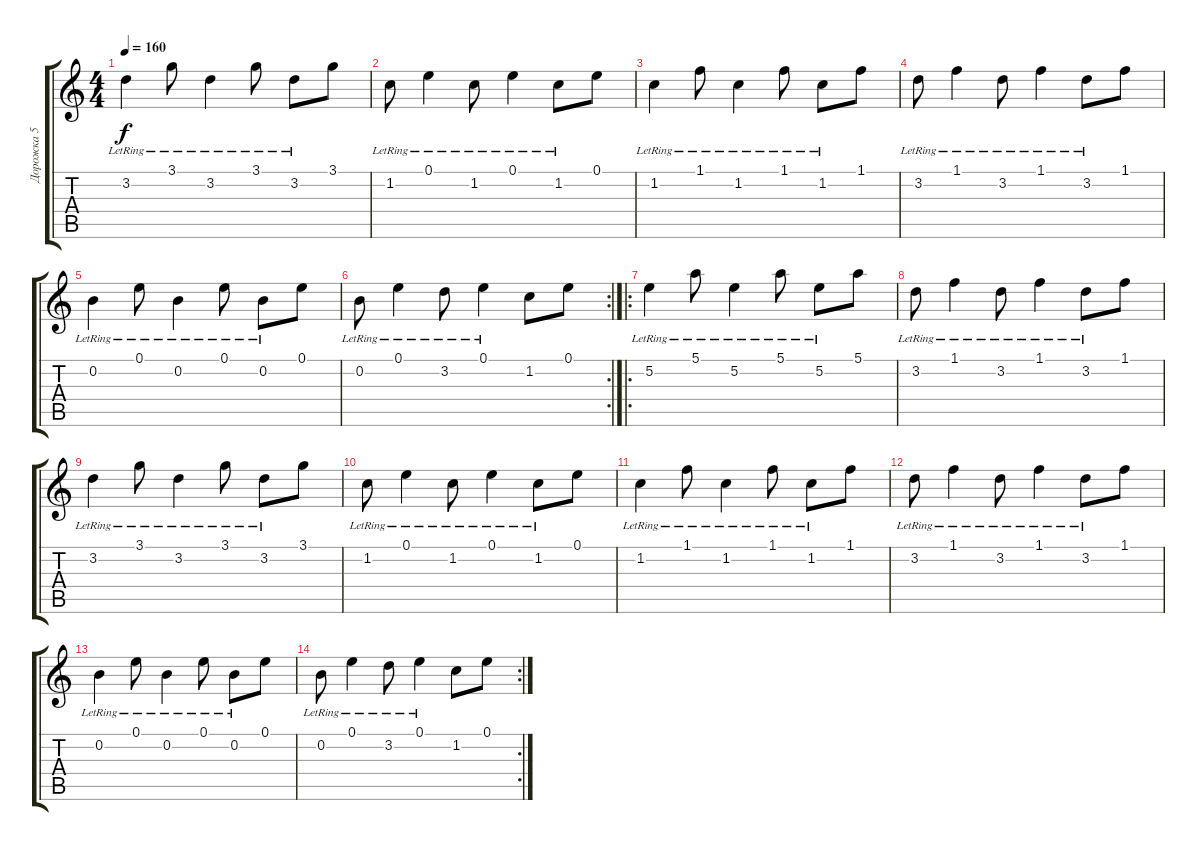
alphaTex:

\track ("Дорожка 5" "Дорожка 5") {instrument acousticguitarsteel}
\staff {score tabs}
\tuning (E4 B3 G3 D3 A2 E2) {hide}
\ts (4 4)
\tempo 160
\clef g2
\ks c
3.2{lr}.4{dy f} 3.1{lr}.8 3.2{lr}.4 3.1{lr}.8 3.2{lr}.8 3.1.8 |
1.2{lr}.8 0.1{lr}.4 1.2{lr}.8 0.1{lr}.4 1.2{lr}.8 0.1.8 |
1.2{lr}.4 1.1{lr}.8 1.2{lr}.4 1.1{lr}.8 1.2{lr}.8 1.1.8 |
3.2{lr}.8 1.1{lr}.4 3.2{lr}.8 1.1{lr}.4 3.2{lr}.8 1.1.8 |
0.2{lr}.4 0.1{lr}.8 0.2{lr}.4 0.1{lr}.8 0.2{lr}.8 0.1.8 |
\rc 2
0.2{lr}.8 0.1{lr}.4 3.2{lr}.8 0.1{lr}.4 1.2.8 0.1.8 |
\ro
5.2{lr}.4 5.1{lr}.8 5.2{lr}.4 5.1{lr}.8 5.2{lr}.8 5.1.8 |
3.2{lr}.8 1.1{lr}.4 3.2{lr}.8 1.1{lr}.4 3.2{lr}.8 1.1.8 |
3.2{lr}.4 3.1{lr}.8 3.2{lr}.4 3.1{lr}.8 3.2{lr}.8 3.1.8 |
1.2{lr}.8 0.1{lr}.4 1.2{lr}.8 0.1{lr}.4 1.2{lr}.8 0.1.8 |
1.2{lr}.4 1.1{lr}.8 1.2{lr}.4 1.1{lr}.8 1.2{lr}.8 1.1.8 |
3.2{lr}.8 1.1{lr}.4 3.2{lr}.8 1.1{lr}.4 3.2{lr}.8 1.1.8 |
0.2{lr}.4 0.1{lr}.8 0.2{lr}.4 0.1{lr}.8 0.2{lr}.8 0.1.8 |
\rc 2
0.2{lr}.8 0.1{lr}.4 3.2{lr}.8 0.1{lr}.4 1.2.8 0.1.8
